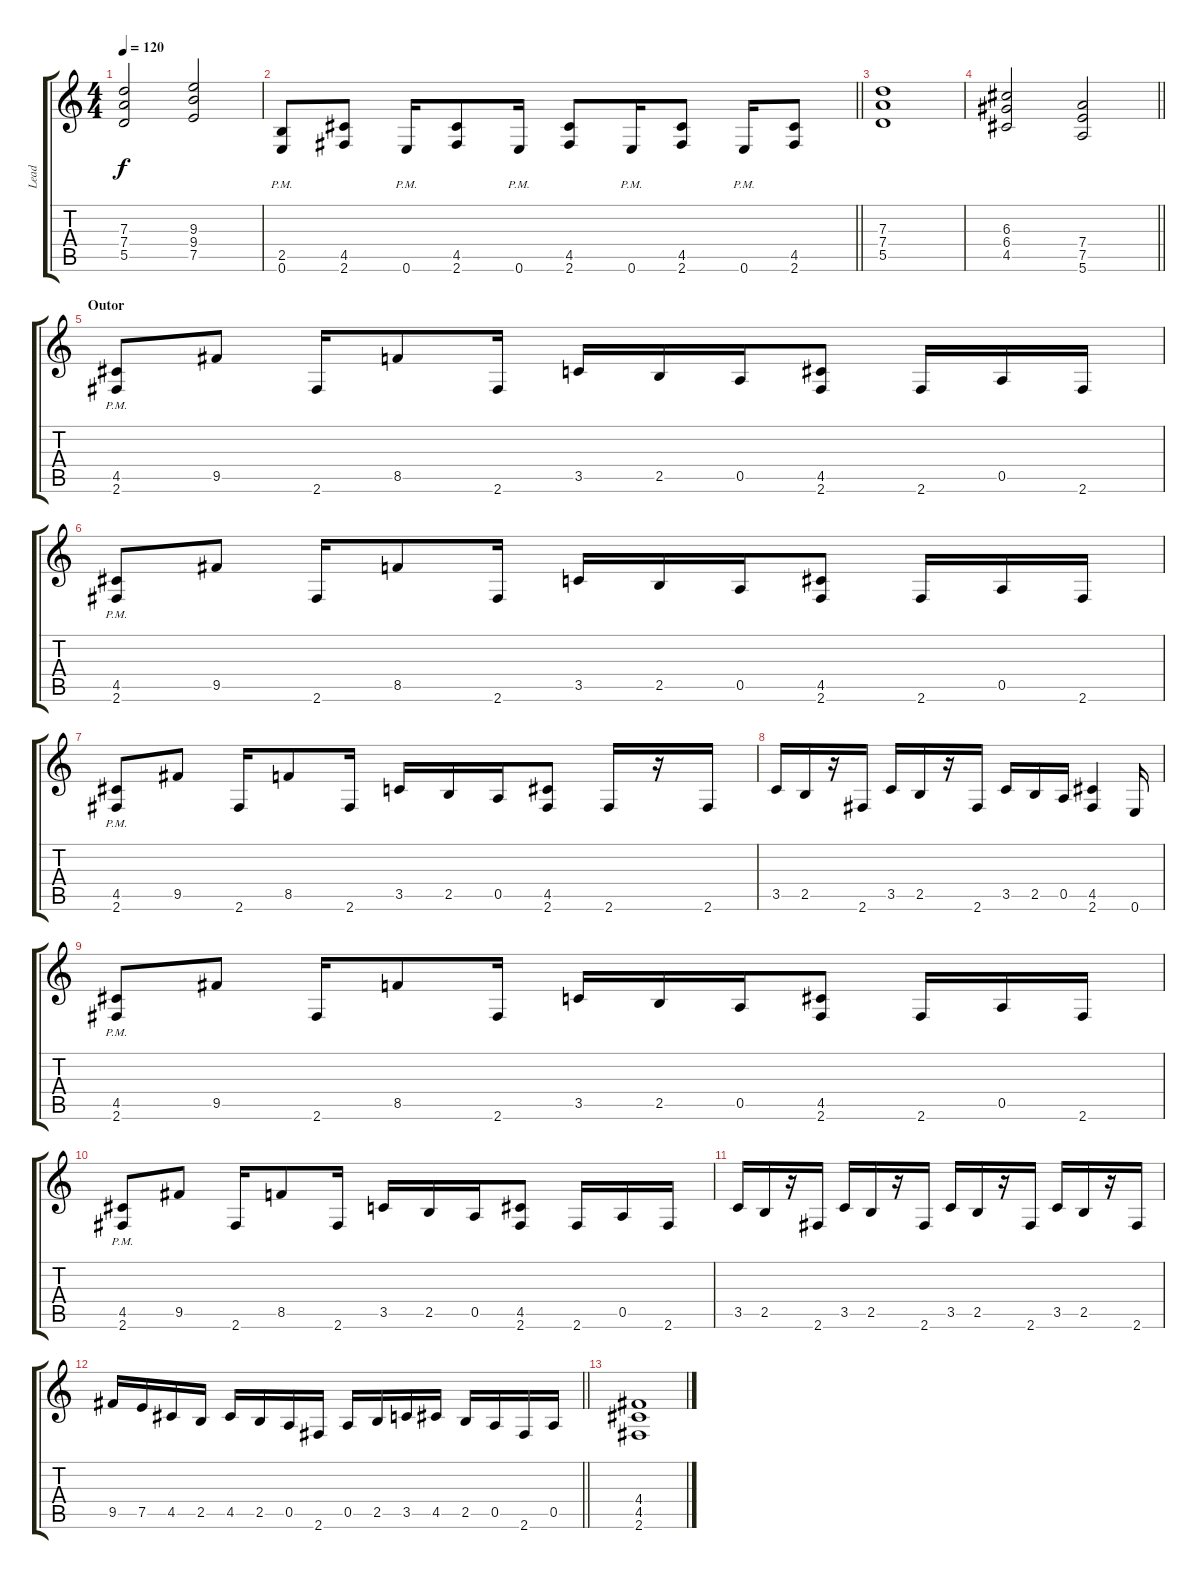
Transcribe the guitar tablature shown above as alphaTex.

\track ("Lead" "Lead") {instrument distortionguitar}
\staff {score tabs}
\tuning (E4 B3 G3 D3 A2 E2) {hide}
\ts (4 4)
\tempo 120
\clef g2
\ks c
(7.3 7.4 5.5).2{dy f} (9.3 9.4 7.5).2 |
\barLineRight lightlight
(2.5{pm} 0.6{pm}).8 (4.5 2.6).8 0.6{pm}.16 (4.5 2.6).8 0.6{pm}.16 (4.5 2.6).8 0.6{pm}.16 (4.5 2.6).8 0.6{pm}.16 (4.5 2.6).8 |
(7.3 7.4 5.5).1 |
\barLineRight lightlight
(6.3 6.4 4.5).2 (7.4 7.5 5.6).2 |
\section ("" "Outor")
(4.5{pm} 2.6{pm}).8 9.5.8 2.6.16 8.5.8 2.6.16 3.5.16 2.5.16 0.5.16 (4.5 2.6).8 2.6.16 0.5.16 2.6.16 |
(4.5{pm} 2.6{pm}).8 9.5.8 2.6.16 8.5.8 2.6.16 3.5.16 2.5.16 0.5.16 (4.5 2.6).8 2.6.16 0.5.16 2.6.16 |
(4.5{pm} 2.6{pm}).8 9.5.8 2.6.16 8.5.8 2.6.16 3.5.16 2.5.16 0.5.16 (4.5 2.6).8 2.6.16 r.16 2.6.16 |
3.5.16 2.5.16 r.16 2.6.16 3.5.16 2.5.16 r.16 2.6.16 3.5.16 2.5.16 0.5.16 (4.5 2.6).4 0.6.16 |
(4.5{pm} 2.6{pm}).8 9.5.8 2.6.16 8.5.8 2.6.16 3.5.16 2.5.16 0.5.16 (4.5 2.6).8 2.6.16 0.5.16 2.6.16 |
(4.5{pm} 2.6{pm}).8 9.5.8 2.6.16 8.5.8 2.6.16 3.5.16 2.5.16 0.5.16 (4.5 2.6).8 2.6.16 0.5.16 2.6.16 |
3.5.16 2.5.16 r.16 2.6.16 3.5.16 2.5.16 r.16 2.6.16 3.5.16 2.5.16 r.16 2.6.16 3.5.16 2.5.16 r.16 2.6.16 |
\barLineRight lightlight
9.5.16 7.5.16 4.5.16 2.5.16 4.5.16 2.5.16 0.5.16 2.6.16 0.5.16 2.5.16 3.5.16 4.5.16 2.5.16 0.5.16 2.6.16 0.5.16 |
(4.4 4.5 2.6).1
